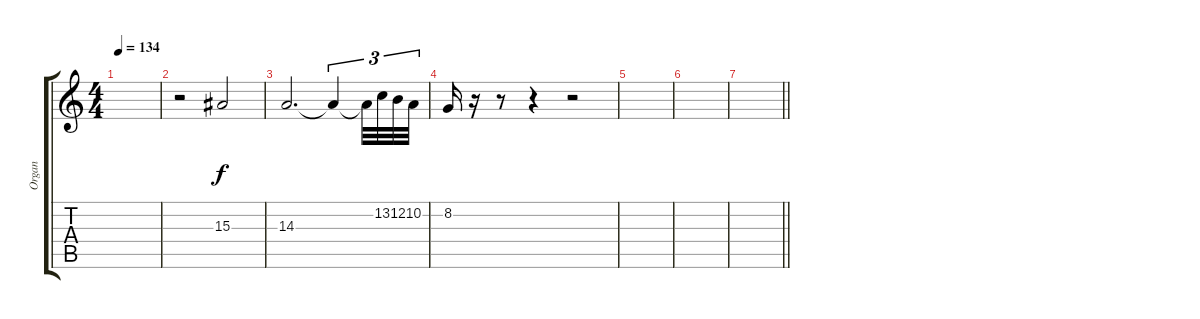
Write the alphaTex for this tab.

\track ("Organ" "Organ") {instrument drawbarorgan}
\staff {score tabs}
\tuning (E4 B3 G3 D3 A2 E2) {hide}
\ts (4 4)
\tempo 134
\clef g2
\ks c
|
r.2 15.3.2 |
14.3.2{d} 14.3{t}.4{tu (3 2)} 14.3{t}.32{tu (3 2)} 13.2.32{tu (3 2)} 12.2.32{tu (3 2)} 10.2.32{tu (3 2)} |
8.2.16 r.16 r.8 r.4 r.2 |
|
|
\barLineRight lightlight
